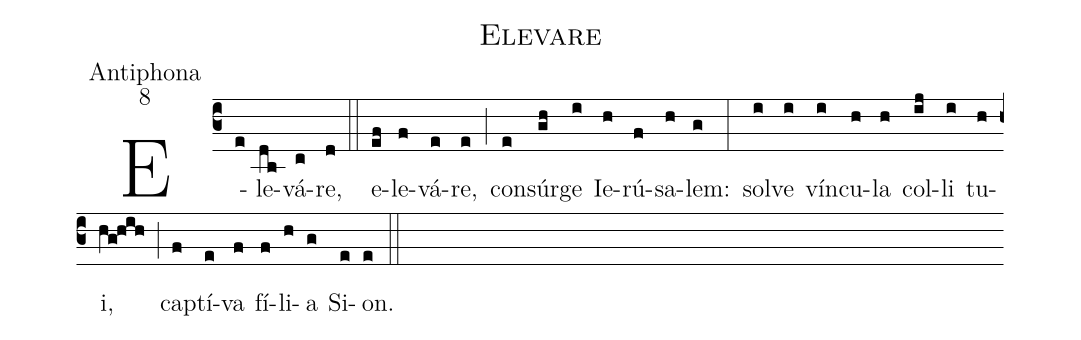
name:Elevare;
office-part:Antiphona;
mode:8;
%%
(c3) E(e)le(db)vá(c)re,(d) (::)
e(ef)le(f)vá(e)re,(e) (;) con(e)súr(gh)ge(i) Ie(h)rú(f)sa(h)lem:(g) (:)
sol(i)ve(i) vín(i)cu(h)la(h) col(ij)li(i) tu(h)i,(hg!hih) (;) cap(f)tí(e)va(f) fí(f)li(h)a(g) Si(e)on.(e) (::)
